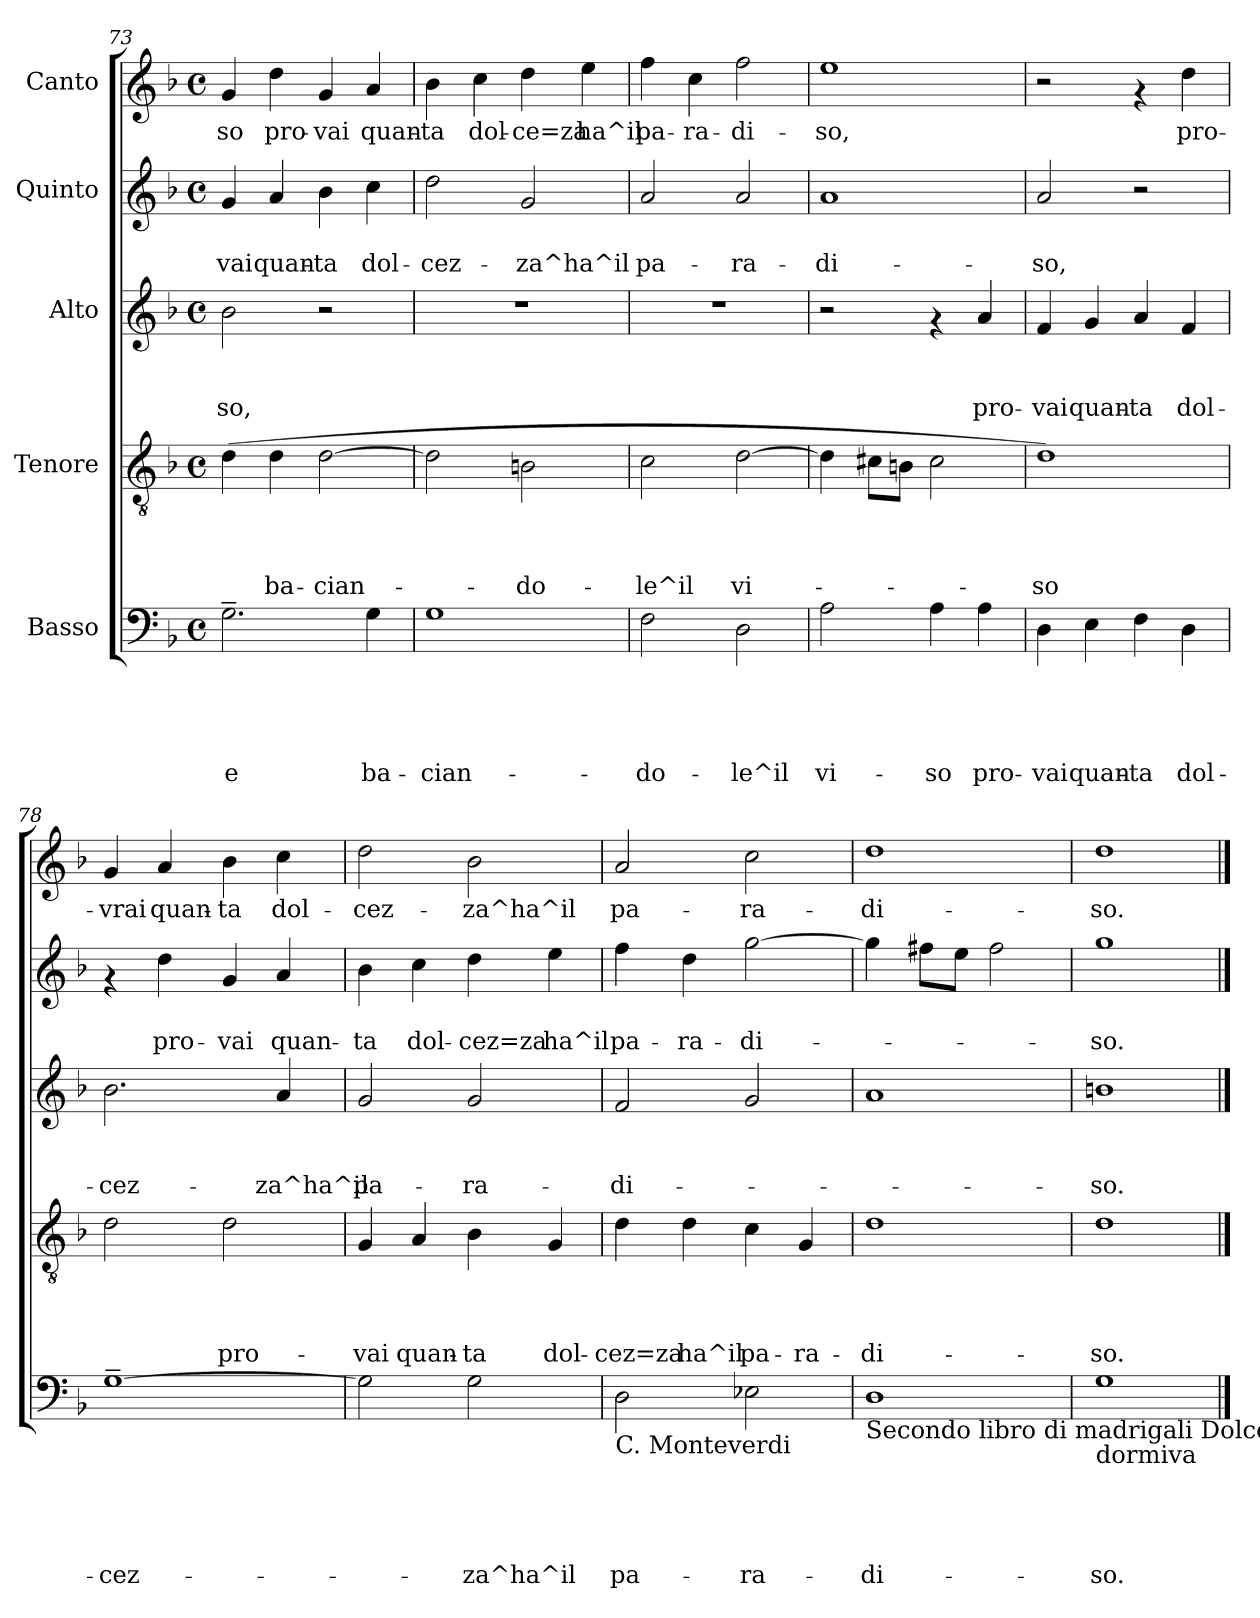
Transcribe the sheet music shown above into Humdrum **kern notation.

**kern	**text	**text	**text	**text	**text	**kern	**text	**text	**text	**text	**kern	**text	**text	**text	**kern	**text	**text	**kern	**text
*part5	*part5	*part5	*part5	*part5	*part5	*part4	*part4	*part4	*part4	*part4	*part3	*part3	*part3	*part3	*part2	*part2	*part2	*part1	*part1
*staff5	*staff5	*staff5	*staff5	*staff5	*staff5	*staff4	*staff4	*staff4	*staff4	*staff4	*staff3	*staff3	*staff3	*staff3	*staff2	*staff2	*staff2	*staff1	*staff1
*I"Basso	*	*	*	*	*	*I"Tenore	*	*	*	*	*I"Alto	*	*	*	*I"Quinto	*	*	*I"Canto	*
!!LO:LB:g=z
*clefF4	*	*	*	*	*	*clefGv2	*	*	*	*	*clefG2	*	*	*	*clefG2	*	*	*clefG2	*
*k[b-]	*	*	*	*	*	*k[b-]	*	*	*	*	*k[b-]	*	*	*	*k[b-]	*	*	*k[b-]	*
*F:	*	*	*	*	*	*F:	*	*	*	*	*F:	*	*	*	*F:	*	*	*F:	*
*M4/4	*	*	*	*	*	*M4/4	*	*	*	*	*M4/4	*	*	*	*M4/4	*	*	*M4/4	*
*met(c)	*	*	*	*	*	*met(c)	*	*	*	*	*met(c)	*	*	*	*met(c)	*	*	*met(c)	*
=73	=73	=73	=73	=73	=73	=73	=73	=73	=73	=73	=73	=73	=73	=73	=73	=73	=73	=73	=73
!	!	!	!	!	!LO:LY:b	!	!	!	!	!	!	!	!	!LO:LY:b	!	!	!LO:LY:b:rj	!	!LO:LY:b:rj
2.G~>\	.	.	.	.	e	(<4d\	.	.	.	.	2b-\	.	.	-so,	4g/	.	-vai	4g/	-so
!	!	!	!	!	!	!	!	!	!	!LO:LY:b	!	!	!	!	!	!	!LO:LY:b:rj	!	!LO:LY:b:rj
.	.	.	.	.	.	4d\	.	.	.	ba-	.	.	.	.	4a/	.	quan-	4dd\	pro-
!	!	!	!	!	!	!	!	!	!	!LO:LY:b	!	!	!	!	!	!	!LO:LY:b:rj	!	!LO:LY:b:rj
.	.	.	.	.	.	[>2d\	.	.	.	-cian-	2r	.	.	.	4b-\	.	-ta	4g/	-vai
!	!	!	!	!	!LO:LY:b	!	!	!	!	!	!	!	!	!	!	!	!LO:LY:b:rj	!	!LO:LY:b:rj
4G\	.	.	.	.	ba-	.	.	.	.	.	.	.	.	.	4cc\	.	dol-	4a/	quan-
=74	=74	=74	=74	=74	=74	=74	=74	=74	=74	=74	=74	=74	=74	=74	=74	=74	=74	=74	=74
!	!	!	!	!	!LO:LY:b	!	!	!	!	!	!	!	!	!	!	!	!LO:LY:b:rj	!	!LO:LY:b:rj
1G	.	.	.	.	-cian-	2d\]	.	.	.	.	1r	.	.	.	2dd\	.	-cez-	4b-\	-ta
!	!	!	!	!	!	!	!	!	!	!	!	!	!	!	!	!	!	!	!LO:LY:b:rj
.	.	.	.	.	.	.	.	.	.	.	.	.	.	.	.	.	.	4cc\	dol-
!	!	!	!	!	!	!	!	!	!	!LO:LY:b	!	!	!	!	!	!	!LO:LY:b:rj	!	!LO:LY:b:rj
.	.	.	.	.	.	2Bn\	.	.	.	-do-	.	.	.	.	2g/	.	-za^ha^il	4dd\	-ce=za
!	!	!	!	!	!	!	!	!	!	!	!	!	!	!	!	!	!	!	!LO:LY:b:rj
.	.	.	.	.	.	.	.	.	.	.	.	.	.	.	.	.	.	4ee\	ha^il
=75	=75	=75	=75	=75	=75	=75	=75	=75	=75	=75	=75	=75	=75	=75	=75	=75	=75	=75	=75
!	!	!	!	!	!LO:LY:b	!	!	!	!	!LO:LY:b	!	!	!	!	!	!	!LO:LY:b:rj	!	!LO:LY:b:rj
2F\	.	.	.	.	-do-	2c\	.	.	.	-le^il	1r	.	.	.	2a/	.	pa-	4ff\	pa-
!	!	!	!	!	!	!	!	!	!	!	!	!	!	!	!	!	!	!	!LO:LY:b:rj
.	.	.	.	.	.	.	.	.	.	.	.	.	.	.	.	.	.	4cc\	-ra-
!	!	!	!	!	!LO:LY:b	!	!	!	!	!LO:LY:b	!	!	!	!	!	!	!LO:LY:b:rj	!	!LO:LY:b:rj
2D\	.	.	.	.	-le^il	[>2d\	.	.	.	vi-	.	.	.	.	2a/	.	-ra-	2ff\	-di-
=76	=76	=76	=76	=76	=76	=76	=76	=76	=76	=76	=76	=76	=76	=76	=76	=76	=76	=76	=76
!	!	!	!	!	!LO:LY:b	!	!	!	!	!	!	!	!	!	!	!	!LO:LY:b:rj	!	!LO:LY:b:rj
2A\	.	.	.	.	vi-	4d\]	.	.	.	.	2r	.	.	.	1a	.	-di-	1ee	-so,
.	.	.	.	.	.	8c#X\L	.	.	.	.	.	.	.	.	.	.	.	.	.
.	.	.	.	.	.	8Bn\J	.	.	.	.	.	.	.	.	.	.	.	.	.
!	!	!	!	!	!LO:LY:b	!	!	!	!	!	!	!	!	!	!	!	!	!	!
4A\	.	.	.	.	-so	2c#\	.	.	.	.	4rf	.	.	.	.	.	.	.	.
!	!	!	!	!	!LO:LY:b	!	!	!	!	!	!	!	!	!LO:LY:b	!	!	!	!	!
4A\	.	.	.	.	pro-	.	.	.	.	.	4a/	.	.	pro-	.	.	.	.	.
=77	=77	=77	=77	=77	=77	=77	=77	=77	=77	=77	=77	=77	=77	=77	=77	=77	=77	=77	=77
!	!	!	!	!	!LO:LY:b	!	!	!	!	!LO:LY:b	!	!	!	!LO:LY:b	!	!	!LO:LY:b:rj	!	!
4D\	.	.	.	.	-vai	1d)	.	.	.	-so	4f/	.	.	-vai	2a/	.	-so,	2r	.
!	!	!	!	!	!LO:LY:b	!	!	!	!	!	!	!	!	!LO:LY:b	!	!	!	!	!
4E\	.	.	.	.	quan-	.	.	.	.	.	4g/	.	.	quan-	.	.	.	.	.
!	!	!	!	!	!LO:LY:b	!	!	!	!	!	!	!	!	!LO:LY:b	!	!	!	!	!
4F\	.	.	.	.	-ta	.	.	.	.	.	4a/	.	.	-ta	2r	.	.	4rf	.
!	!	!	!	!	!LO:LY:b	!	!	!	!	!	!	!	!	!LO:LY:b	!	!	!	!	!LO:LY:b:rj
4D\	.	.	.	.	dol-	.	.	.	.	.	4f/	.	.	dol-	.	.	.	4dd\	pro-
!!LO:PB:g=z
=78	=78	=78	=78	=78	=78	=78	=78	=78	=78	=78	=78	=78	=78	=78	=78	=78	=78	=78	=78
!	!	!	!	!	!LO:LY:b	!	!	!	!	!	!	!	!	!LO:LY:b	!	!	!	!	!LO:LY:b:rj
[>1G~>	.	.	.	.	-cez-	2d\	.	.	.	.	2.b-\	.	.	-cez-	4rf	.	.	4g/	-vrai
!	!	!	!	!	!	!	!	!	!	!	!	!	!	!	!	!	!LO:LY:b:rj	!	!LO:LY:b:rj
.	.	.	.	.	.	.	.	.	.	.	.	.	.	.	4dd\	.	pro-	4a/	quan-
!	!	!	!	!	!	!	!	!	!	!LO:LY:b	!	!	!	!	!	!	!LO:LY:b:rj	!	!LO:LY:b:rj
.	.	.	.	.	.	2d\	.	.	.	pro-	.	.	.	.	4g/	.	-vai	4b-\	-ta
!	!	!	!	!	!	!	!	!	!	!	!	!	!	!LO:LY:b	!	!	!LO:LY:b:rj	!	!LO:LY:b:rj
.	.	.	.	.	.	.	.	.	.	.	4a/	.	.	-za^ha^il	4a/	.	quan-	4cc\	dol-
=79	=79	=79	=79	=79	=79	=79	=79	=79	=79	=79	=79	=79	=79	=79	=79	=79	=79	=79	=79
!	!	!	!	!	!	!	!	!	!	!LO:LY:b	!	!	!	!LO:LY:b	!	!	!LO:LY:b:rj	!	!LO:LY:b:rj
2G\]	.	.	.	.	.	4G/	.	.	.	-vai	2g/	.	.	pa-	4b-\	.	-ta	2dd\	-cez-
!	!	!	!	!	!	!	!	!	!	!LO:LY:b	!	!	!	!	!	!	!LO:LY:b:rj	!	!
.	.	.	.	.	.	4A/	.	.	.	quan-	.	.	.	.	4cc\	.	dol-	.	.
!	!	!	!	!	!LO:LY:b	!	!	!	!	!LO:LY:b	!	!	!	!LO:LY:b	!	!	!LO:LY:b:rj	!	!LO:LY:b:rj
2G\	.	.	.	.	-za^ha^il	4B-\	.	.	.	-ta	2g/	.	.	-ra-	4dd\	.	-cez=za	2b-\	-za^ha^il
!	!	!	!	!	!	!	!	!	!	!LO:LY:b	!	!	!	!	!	!	!LO:LY:b:rj	!	!
.	.	.	.	.	.	4G/	.	.	.	dol-	.	.	.	.	4ee\	.	ha^il	.	.
=80	=80	=80	=80	=80	=80	=80	=80	=80	=80	=80	=80	=80	=80	=80	=80	=80	=80	=80	=80
!LO:TX:b:t=C. Monteverdi	!	!	!	!	!	!	!	!	!	!	!	!	!	!	!	!	!	!	!
!	!	!	!	!	!LO:LY:b	!	!	!	!	!LO:LY:b	!	!	!	!LO:LY:b	!	!	!LO:LY:b:rj	!	!LO:LY:b:rj
2D\	.	.	.	.	pa-	4d\	.	.	.	-cez=za	2f/	.	.	-di-	4ff\	.	pa-	2a/	pa-
!	!	!	!	!	!	!	!	!	!	!LO:LY:b	!	!	!	!	!	!	!LO:LY:b:rj	!	!
.	.	.	.	.	.	4d\	.	.	.	ha^il	.	.	.	.	4dd\	.	-ra-	.	.
!	!	!	!	!	!LO:LY:b	!	!	!	!	!LO:LY:b	!	!	!	!	!	!	!LO:LY:b:rj	!	!LO:LY:b:rj
2E-X\	.	.	.	.	-ra-	4c\	.	.	.	pa-	2g/	.	.	.	[>2gg\	.	-di-	2cc\	-ra-
!	!	!	!	!	!	!	!	!	!	!LO:LY:b	!	!	!	!	!	!	!	!	!
.	.	.	.	.	.	4G/	.	.	.	-ra-	.	.	.	.	.	.	.	.	.
=81	=81	=81	=81	=81	=81	=81	=81	=81	=81	=81	=81	=81	=81	=81	=81	=81	=81	=81	=81
!LO:TX:b:t=Secondo libro di madrigali Dolcemente	!	!	!	!	!	!	!	!	!	!	!	!	!	!	!	!	!	!	!
!	!	!	!	!	!LO:LY:b	!	!	!	!	!LO:LY:b	!	!	!	!	!	!	!	!	!LO:LY:b:rj
1D	.	.	.	.	-di-	1d	.	.	.	-di-	1a	.	.	.	4gg\]	.	.	1dd	-di-
.	.	.	.	.	.	.	.	.	.	.	.	.	.	.	8ff#X\L	.	.	.	.
.	.	.	.	.	.	.	.	.	.	.	.	.	.	.	8ee\J	.	.	.	.
.	.	.	.	.	.	.	.	.	.	.	.	.	.	.	2ff#\	.	.	.	.
=82	=82	=82	=82	=82	=82	=82	=82	=82	=82	=82	=82	=82	=82	=82	=82	=82	=82	=82	=82
!LO:TX:b:t=dormiva	!	!	!	!	!	!	!	!	!	!	!	!	!	!	!	!	!	!	!
!	!	!	!	!	!LO:LY:b	!	!	!	!	!LO:LY:b	!	!	!	!LO:LY:b	!	!	!LO:LY:b:rj	!	!LO:LY:b:rj
1G	.	.	.	.	-so.	1d	.	.	.	-so.	1bn	.	.	-so.	1gg	.	-so.	1dd	-so.
==	==	==	==	==	==	==	==	==	==	==	==	==	==	==	==	==	==	==	==
*-	*-	*-	*-	*-	*-	*-	*-	*-	*-	*-	*-	*-	*-	*-	*-	*-	*-	*-	*-
